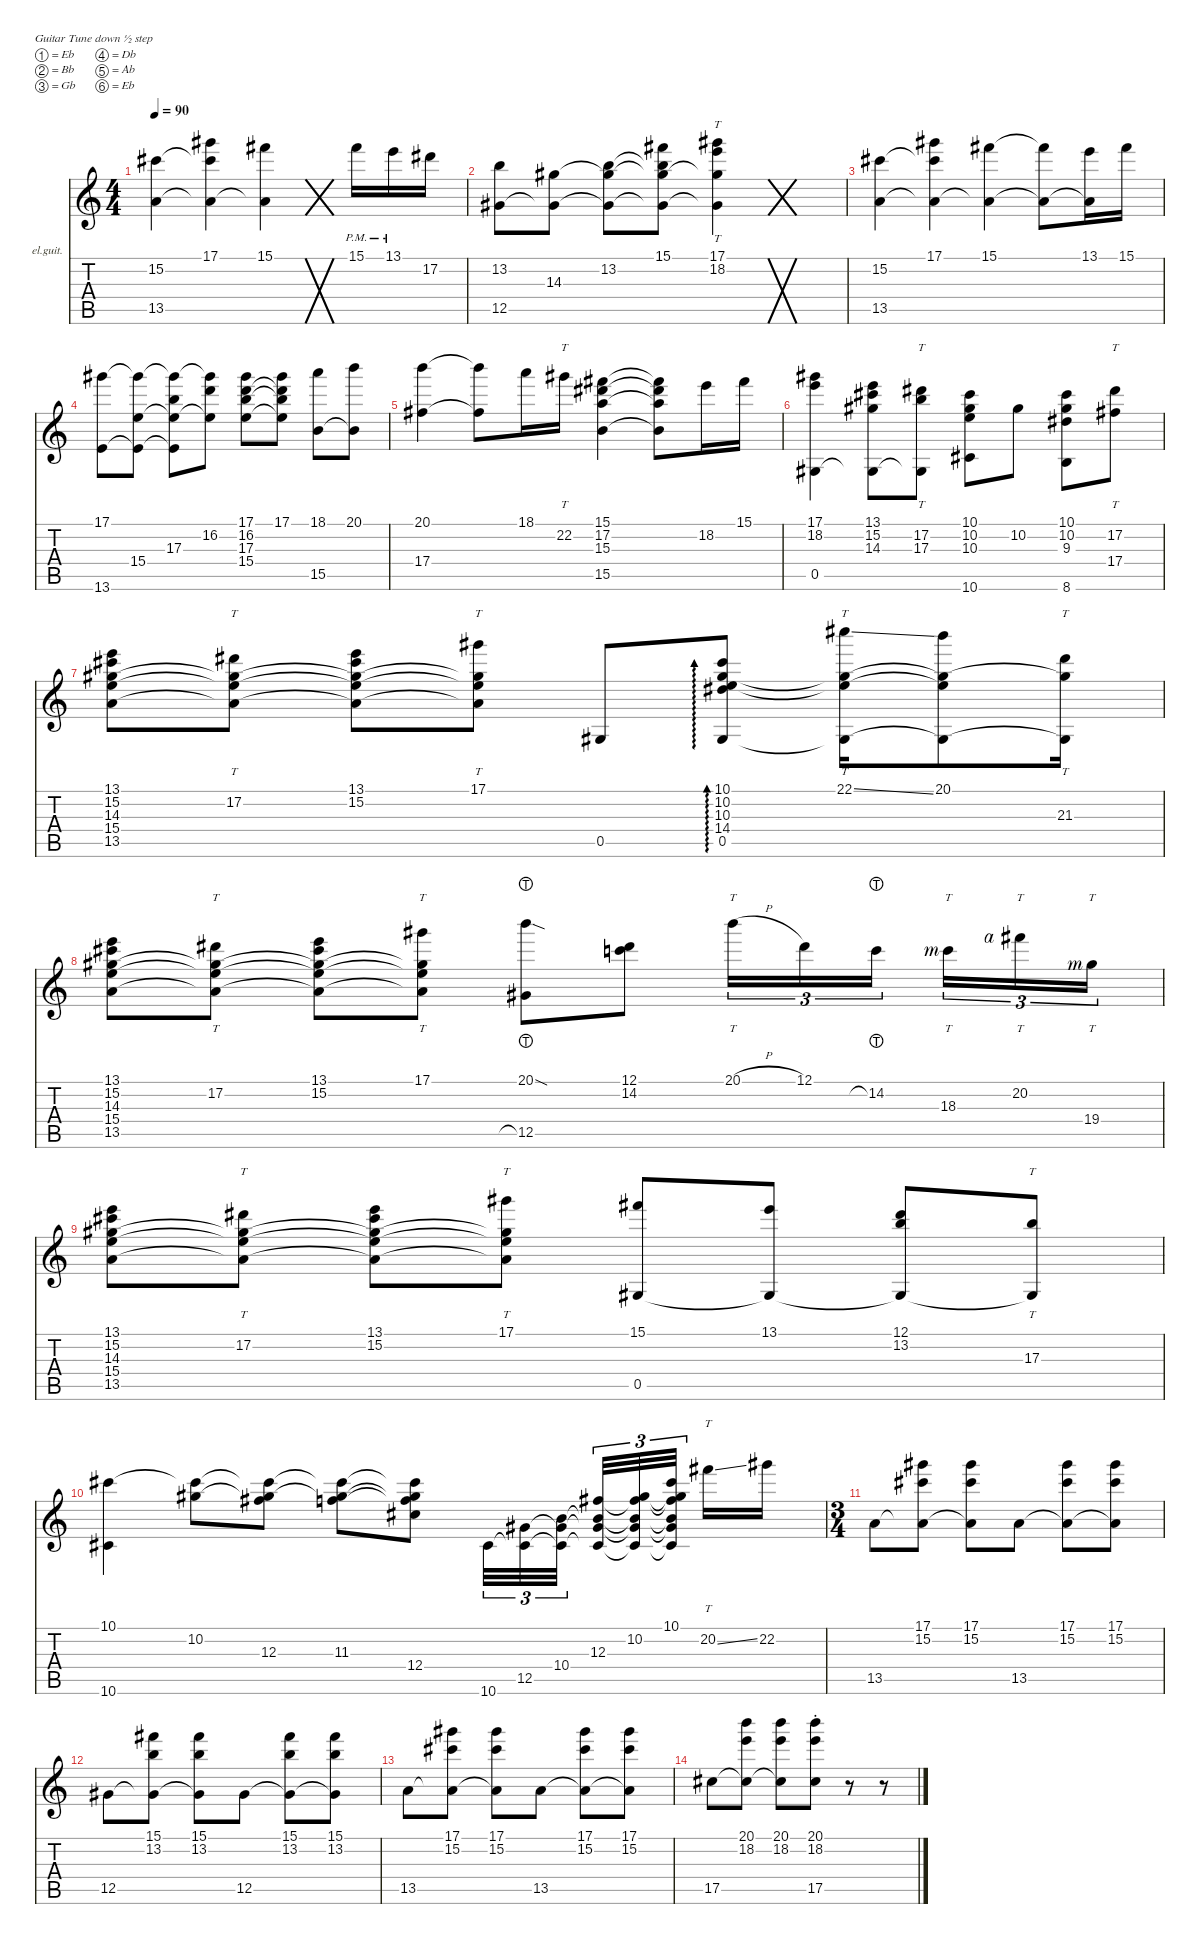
\defaultSystemsLayout 4
\hideDynamics
\bracketExtendMode nobrackets
\firstSystemTrackNameOrientation horizontal
\otherSystemsTrackNameOrientation horizontal
\track ("Clean Guitar" "el.guit.") {instrument electricguitarclean}
\staff {score tabs}
\tuning (Eb4 Bb3 Gb3 Db3 Ab2 Eb2)
\ts (4 4)
\tempo 90
\clef g2
\ks c
(15.2 13.5).4{dy mf instrument electricguitarclean} (17.1 15.2{t} 13.5{t}).4 (15.1 13.5{t}).4 ().16{ds} 15.1{pm}.16 13.1{pm}.16 17.2.16 |
(13.2 12.5).8 (14.3 12.5{t}).8 (13.2 12.5{t} 14.3{t}).8 (15.1 12.5{t} 14.3{t} 13.2{t}).8 (17.1 18.2 12.5{t} 14.3{t}).4{tt} ().4{ds} |
(15.2 13.5).4 (17.1 13.5{t} 15.2{t}).4 (15.1 13.5{t}).4 (15.1{t} 13.5{t}).8 (13.1 13.5{t}).16 15.1.16 |
(17.1 13.6).8 (15.4 13.6{t} 17.1{t}).8 (17.3 13.6{t} 17.1{t} 15.4{t}).8 (16.2 17.1{t} 15.4{t}).8 (17.1 16.2 17.3 15.4).8 (17.1 16.2{t} 17.3{t} 15.4{t}).8 (18.1 15.5).8 (20.1 15.5{t}).8 |
(20.1 17.4).4 (20.1{t} 17.4{t}).8 18.1.16 22.2.16{tt} (15.1 17.2 15.3 15.5).4 (15.1{t} 17.2{t} 15.3{t} 15.5{t}).8 18.2.16 15.1.16 |
(17.1 18.2 0.5).4 (13.1 15.2 14.3 0.5{t}).8 (17.2 17.3 0.5{t}).8{tt} (10.1 10.2 10.3 10.6).8 10.2.8 (10.1 10.2 9.3 8.6).8 (17.2 17.4).8{tt} |
(15.2 13.1 14.3 15.4 13.5).8 (17.2 13.5{t} 15.4{t} 14.3{t}).8{tt} (13.1 15.2 13.5{t} 15.4{t} 14.3{t}).8 (17.1 13.5{t} 15.4{t} 14.3{t}).8{tt} 0.5.8 (0.5 14.4 10.3 10.2 10.1).8{ad 0} (22.1{ss} 0.5{t} 10.3{t} 10.2{t}).16{tt} (20.1 0.5{t} 10.3{t} 10.2{t}).8 (21.3 0.5{t} 10.2{t}).16{tt} |
(15.2 13.1 14.3 15.4 13.5).8 (17.2 13.5{t} 15.4{t} 14.3{t}).8{tt} (13.1 15.2 13.5{t} 15.4{t} 14.3{t}).8 (17.1 13.5{t} 15.4{t} 14.3{t}).8{tt} (12.5{lht} 20.1{sod}).8 (12.1 14.2).8 20.1{h}.16{tt tu (3 2)} 12.1.16{tu (3 2)} 14.2{lht}.16{tu (3 2)} 18.3{rf 3}.16{tt tu (3 2)} 20.2{rf 4}.16{tt tu (3 2)} 19.4{rf 3}.16{tt tu (3 2)} |
(15.2 13.1 14.3 15.4 13.5).8 (17.2 13.5{t} 15.4{t} 14.3{t}).8{tt} (13.1 15.2 13.5{t} 15.4{t} 14.3{t}).8 (17.1 13.5{t} 15.4{t} 14.3{t}).8{tt} (0.5 15.1).8 (13.1 0.5{t}).8 (12.1 13.2 0.5{t}).8{beam invert} (17.3 0.5{t}).8{tt} |
(10.1 10.6).4 (10.2 10.1{t}).8 (12.3 10.1{t} 10.2{t}).8 (11.3 10.1{t} 10.2{t}).8 (12.4 10.1{t} 10.2{t} 11.3{t}).8 10.6.32{tu (3 2)} (12.5 10.6{t}).32{tu (3 2)} (10.4 10.6{t} 12.5{t}).32{tu (3 2)} (12.3 10.6{t} 12.5{t} 10.4{t}).32{tu (3 2) beam invert} (10.2 10.6{t} 12.5{t} 10.4{t} 12.3{t}).32{tu (3 2)} (10.1 10.6{t} 12.5{t} 10.4{t} 12.3{t} 10.2{t}).32{tu (3 2)} 20.2{ss}.16{tt} 22.2.16 |
\ts (3 4)
\beaming (8 2 2 2)
13.5.8 (15.2 17.1 13.5{t}).8 (17.1 15.2 13.5{t}).8 13.5.8 (15.2 17.1 13.5{t}).8 (17.1 15.2 13.5{t}).8 |
12.5.8 (13.2 15.1 12.5{t}).8 (15.1 13.2 12.5{t}).8 12.5.8 (13.2 15.1 12.5{t}).8 (15.1 13.2 12.5{t}).8 |
13.5.8 (15.2 17.1 13.5{t}).8 (17.1 15.2 13.5{t}).8 13.5.8 (15.2 17.1 13.5{t}).8 (17.1 15.2 13.5{t}).8 |
17.5.8 (18.2 20.1 17.5{t}).8 (20.1 18.2 17.5{t}).8 (20.1 18.2 17.5{st}).8 r.8 r.8
